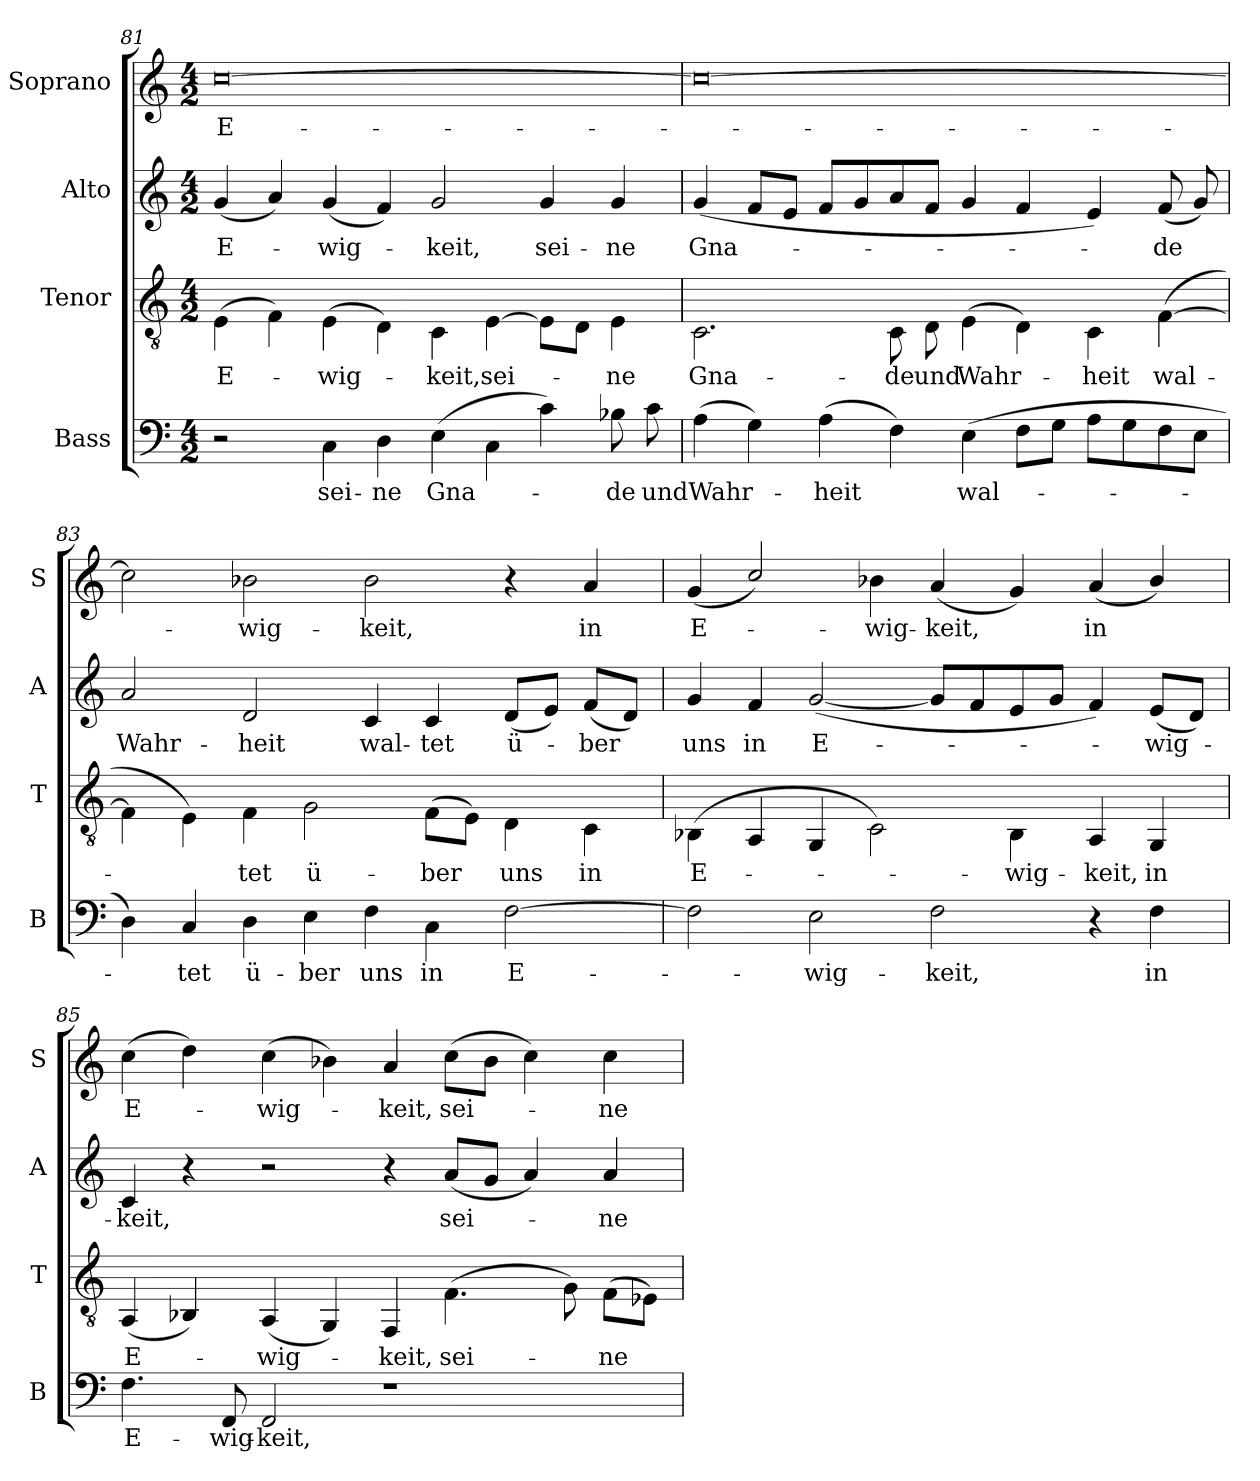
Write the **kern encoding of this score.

**kern	**text	**kern	**text	**kern	**text	**kern	**text
*part4	*part4	*part3	*part3	*part2	*part2	*part1	*part1
*staff4	*staff4	*staff3	*staff3	*staff2	*staff2	*staff1	*staff1
*I"Bass	*	*I"Tenor	*	*I"Alto	*	*I"Soprano	*
*I'B	*	*I'T	*	*I'A	*	*I'S	*
*clefF4	*	*clefGv2	*	*clefG2	*	*clefG2	*
*k[]	*	*k[]	*	*k[]	*	*k[]	*
*C:	*	*C:	*	*C:	*	*C:	*
*M4/2	*	*M4/2	*	*M4/2	*	*M4/2	*
=81	=81	=81	=81	=81	=81	=81	=81
!	!	!	!LO:LY:b:color=#000000	!	!	!	!
!	!	!	!	!	!LO:LY:b:color=#000000	!	!
!	!	!	!	!	!	!	!LO:LY:b:color=#000000
2r	.	(4Ei\	E-	(4gi/	E-	[0cci	E-
.	.	4Fi\)	.	4ai/)	.	.	.
!	!LO:LY:b:color=#000000	!	!	!	!	!	!
!	!	!	!LO:LY:b:color=#000000	!	!	!	!
!	!	!	!	!	!LO:LY:b:color=#000000	!	!
4Ci\	sei-	(4Ei\	-wig-	(4gi/	-wig-	.	.
!	!LO:LY:b:color=#000000	!	!	!	!	!	!
4Di\	-ne	4Di\)	.	4fi/)	.	.	.
!	!LO:LY:b:color=#000000	!	!	!	!	!	!
!	!	!	!LO:LY:b:color=#000000	!	!	!	!
!	!	!	!	!	!LO:LY:b:color=#000000	!	!
(4Ei\	Gna-	4Ci\	-keit,	2gi/	-keit,	.	.
!	!	!	!LO:LY:b:color=#000000	!	!	!	!
4Ci\	.	[4Ei\	sei-	.	.	.	.
!	!	!	!	!	!LO:LY:b:color=#000000	!	!
4ci\)	.	8Ei\L]	.	4gi/	sei-	.	.
.	.	8Di\J	.	.	.	.	.
!	!LO:LY:b:color=#000000	!	!	!	!	!	!
!	!	!	!LO:LY:b:color=#000000	!	!	!	!
!	!	!	!	!	!LO:LY:b:color=#000000	!	!
8B-Xi\	-de	4Ei\	-ne	4gi/	-ne	.	.
!	!LO:LY:b:color=#000000	!	!	!	!	!	!
8ci\	und	.	.	.	.	.	.
=82	=82	=82	=82	=82	=82	=82	=82
!	!LO:LY:b:color=#000000	!	!	!	!	!	!
!	!	!	!LO:LY:b:color=#000000	!	!	!	!
!	!	!	!	!	!LO:LY:b:color=#000000	!	!
(4Ai\	Wahr-	2.Ci\	Gna-	(4gi/	Gna-	0cci_	.
4Gi\)	.	.	.	8fi/L	.	.	.
.	.	.	.	8ei/J	.	.	.
!	!LO:LY:b:color=#000000	!	!	!	!	!	!
(4Ai\	-heit	.	.	8fi/L	.	.	.
.	.	.	.	8gi/	.	.	.
!	!	!	!LO:LY:b:color=#000000	!	!	!	!
4Fi\)	.	8Ci\	-de	8ai/	.	.	.
!	!	!	!LO:LY:b:color=#000000	!	!	!	!
.	.	8Di\	und	8fi/J	.	.	.
!	!LO:LY:b:color=#000000	!	!	!	!	!	!
!	!	!	!LO:LY:b:color=#000000	!	!	!	!
(4Ei\	wal-	(4Ei\	Wahr-	4gi/	.	.	.
8Fi\L	.	4Di\)	.	4fi/	.	.	.
8Gi\J	.	.	.	.	.	.	.
!	!	!	!LO:LY:b:color=#000000	!	!	!	!
8Ai\L	.	4Ci\	-heit	4ei/)	.	.	.
8Gi\	.	.	.	.	.	.	.
!	!	!	!LO:LY:b:color=#000000	!	!	!	!
!	!	!	!	!	!LO:LY:b:color=#000000	!	!
8Fi\	.	([4Fi\	wal-	(8fi/	-de	.	.
8Ei\J	.	.	.	8gi/)	.	.	.
!!LO:PB:g=z
=83	=83	=83	=83	=83	=83	=83	=83
!	!LO:LY:b:color=#000000	!	!	!	!	!	!
!	!	!	!LO:LY:b:color=#000000	!	!	!	!
!	!	!	!	!	!LO:LY:b:color=#000000	!	!
4Di\)	­	4Fi\]	­	2ai/	Wahr-	2cci\]	.
!	!LO:LY:b:color=#000000	!	!	!	!	!	!
4Ci/	-tet	4Ei\)	.	.	.	.	.
!	!LO:LY:b:color=#000000	!	!	!	!	!	!
!	!	!	!LO:LY:b:color=#000000	!	!	!	!
!	!	!	!	!	!LO:LY:b:color=#000000	!	!
!	!	!	!	!	!	!	!LO:LY:b:color=#000000
4Di\	ü-	4Fi\	tet	2di/	-heit	2b-Xi\	-wig-
!	!LO:LY:b:color=#000000	!	!	!	!	!	!
!	!	!	!LO:LY:b:color=#000000	!	!	!	!
4Ei\	-ber	2Gi\	ü-	.	.	.	.
!	!LO:LY:b:color=#000000	!	!	!	!	!	!
!	!	!	!	!	!LO:LY:b:color=#000000	!	!
!	!	!	!	!	!	!	!LO:LY:b:color=#000000
4Fi\	uns	.	.	4ci/	wal-	2b-i\	-keit,
!	!LO:LY:b:color=#000000	!	!	!	!	!	!
!	!	!	!LO:LY:b:color=#000000	!	!	!	!
!	!	!	!	!	!LO:LY:b:color=#000000	!	!
4Ci\	in	(8Fi\L	-ber	4ci/	-tet	.	.
.	.	8Ei\J)	.	.	.	.	.
!	!LO:LY:b:color=#000000	!	!	!	!	!	!
!	!	!	!LO:LY:b:color=#000000	!	!	!	!
!	!	!	!	!	!LO:LY:b:color=#000000	!	!
[2Fi\	E-	4Di\	uns	(8di/L	ü-	4r	.
.	.	.	.	8ei/J)	.	.	.
!	!	!	!LO:LY:b:color=#000000	!	!	!	!
!	!	!	!	!	!LO:LY:b:color=#000000	!	!
!	!	!	!	!	!	!	!LO:LY:b:color=#000000
.	.	4Ci\	in	(8fi/L	-ber	4ai/	in
.	.	.	.	8di/J)	.	.	.
=84	=84	=84	=84	=84	=84	=84	=84
!	!	!	!LO:LY:b:color=#000000	!	!	!	!
!	!	!	!	!	!LO:LY:b:color=#000000	!	!
!	!	!	!	!	!	!	!LO:LY:b:color=#000000
2Fi\]	.	(4BB-Xi\	E-	4gi/	uns	(4gi/	E-
!	!	!	!	!	!LO:LY:b:color=#000000	!	!
.	.	4AAi/	.	4fi/	in	2cci/)	.
!	!LO:LY:b:color=#000000	!	!	!	!	!	!
!	!	!	!	!	!LO:LY:b:color=#000000	!	!
2Ei\	-wig-	4GGi/	.	([2gi/	E-	.	.
!	!	!	!	!	!	!	!LO:LY:b:color=#000000
.	.	2Ci\)	.	.	.	4b-Xi\	-wig-
!	!LO:LY:b:color=#000000	!	!	!	!	!	!
!	!	!	!	!	!	!	!LO:LY:b:color=#000000
2Fi\	-keit,	.	.	8gi/L]	.	(4ai/	-keit,
.	.	.	.	8fi/	.	.	.
!	!	!	!LO:LY:b:color=#000000	!	!	!	!
.	.	4BB-i\	-wig-	8ei/	.	4gi/)	.
.	.	.	.	8gi/J	.	.	.
!	!	!	!LO:LY:b:color=#000000	!	!	!	!
!	!	!	!	!	!	!	!LO:LY:b:color=#000000
4r	.	4AAi/	-keit,	4fi/)	.	(4ai/	in
!	!LO:LY:b:color=#000000	!	!	!	!	!	!
!	!	!	!LO:LY:b:color=#000000	!	!	!	!
!	!	!	!	!	!LO:LY:b:color=#000000	!	!
4Fi\	in	4GGi/	in	(8ei/L	-wig-	4b-i/)	.
.	.	.	.	8di/J)	.	.	.
=85	=85	=85	=85	=85	=85	=85	=85
!	!LO:LY:b:color=#000000	!	!	!	!	!	!
!	!	!	!LO:LY:b:color=#000000	!	!	!	!
!	!	!	!	!	!LO:LY:b:color=#000000	!	!
!	!	!	!	!	!	!	!LO:LY:b:color=#000000
4.Fi\	E-	(4AAi/	E-	4ci/	-keit,	(4cci\	E-
.	.	4BB-Xi/)	.	4r	.	4ddi\)	.
!	!LO:LY:b:color=#000000	!	!	!	!	!	!
8FFi/	-wig-	.	.	.	.	.	.
!	!LO:LY:b:color=#000000	!	!	!	!	!	!
!	!	!	!LO:LY:b:color=#000000	!	!	!	!
!	!	!	!	!	!	!	!LO:LY:b:color=#000000
2FFi/	-keit,	(4AAi/	-wig-	2r	.	(4cci\	-wig-
.	.	4GGi/)	.	.	.	4b-Xi\)	.
!	!	!	!LO:LY:b:color=#000000	!	!	!	!
!	!	!	!	!	!	!	!LO:LY:b:color=#000000
1r	.	4FFi/	-keit,	4r	.	4ai/	-keit,
!	!	!	!LO:LY:b:color=#000000	!	!	!	!
!	!	!	!	!	!LO:LY:b:color=#000000	!	!
!	!	!	!	!	!	!	!LO:LY:b:color=#000000
.	.	(4.Fi\	sei-	(8ai/L	sei-	(8cci\L	sei-
.	.	.	.	8gi/J	.	8b-i\J	.
.	.	.	.	4ai/)	.	4cci\)	.
.	.	8Gi\)	.	.	.	.	.
!	!	!	!LO:LY:b:color=#000000	!	!	!	!
!	!	!	!	!	!LO:LY:b:color=#000000	!	!
!	!	!	!	!	!	!	!LO:LY:b:color=#000000
.	.	(8Fi\L	-ne	4ai/	-ne	4cci\	-ne
.	.	8E-Xi\J)	.	.	.	.	.
=	=	=	=	=	=	=	=
*-	*-	*-	*-	*-	*-	*-	*-
